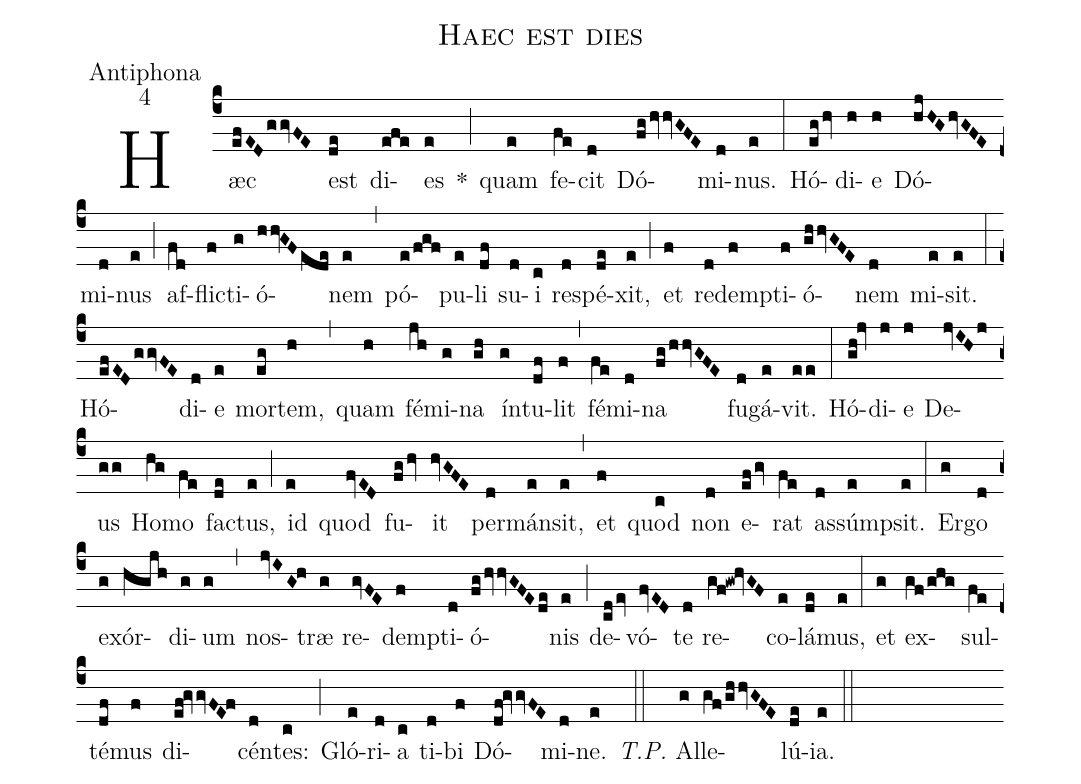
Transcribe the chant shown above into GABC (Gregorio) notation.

name:Haec est dies;
office-part:Antiphona;
mode:4;
%%
(c4) Hæc(ef/ED/ggvFE) est(de) di(efe)es(e) *(;) quam(e) fe(fe)cit(d) Dó(fg/hvhvGFE)mi(d)nus.(e) (:)
Hó(eghv)di(h)e(h) Dó(hj/HG/hvGFE)mi(d)nus(e) (;)
af(fd)flic(f)ti(g)ó(hhv!GF/ede)nem(e) (,) pó(e/fgf)pu(e)li(df) su(d)i(c) res(d)pé(de)xit,(e) (;) et(f) re(d)dem(f)pti(f)ó(gh/hvGFE)nem(d) mi(e)sit.(e) (:)
Hó(ef/ED/ggvFE)di(d)e(e) mor(eg)tem,(h) (,) quam(h) fé(jh)mi(g)na(gh) ín(g)tu(df)lit(f) (,) fé(fe)mi(d)na(fg/hhvGFE) fu(d)gá(e)vit.(ee) (:)
Hó(gh!jv)di(j)e(j) De(jvIHj)us(gg) Ho(hg)mo(fe) fac(de)tus,(e) (;) id(e) quod(fvED) fu(fghv)it(hvGFE) per(d)mán(e)sit,(e) (,) et(f) quod(c) non(d) e(efgv)rat(fe) as(d)súm(e)psit.(e) (:)
Er(g)go(d) ex(g)ór(hgjh)di(g)um(g) (,) nos(jvIG!h)træ(g) re(gvFE)dem(f)pti(d)ó(fg/hvhvGFE/de)nis(e) (;) de(cdev)vó(fvED)te(d) re(gf!gw!hvGF)co(e)lá(de)mus,(e) (:)
et(g) ex(gf/ghg)sul(fe)té(df)mus(f) di(ef!gvgvFE!f)cén(d)tes:(c) (;)
Gló(e)ri(d)a(c) ti(d)bi(f) Dó(df!gvgvFE)mi(d)ne.(e) (::)
<i>T.P.</i> Al(g)le(gf/gh/hvGFE)lú(de)ia.(e) (::)
